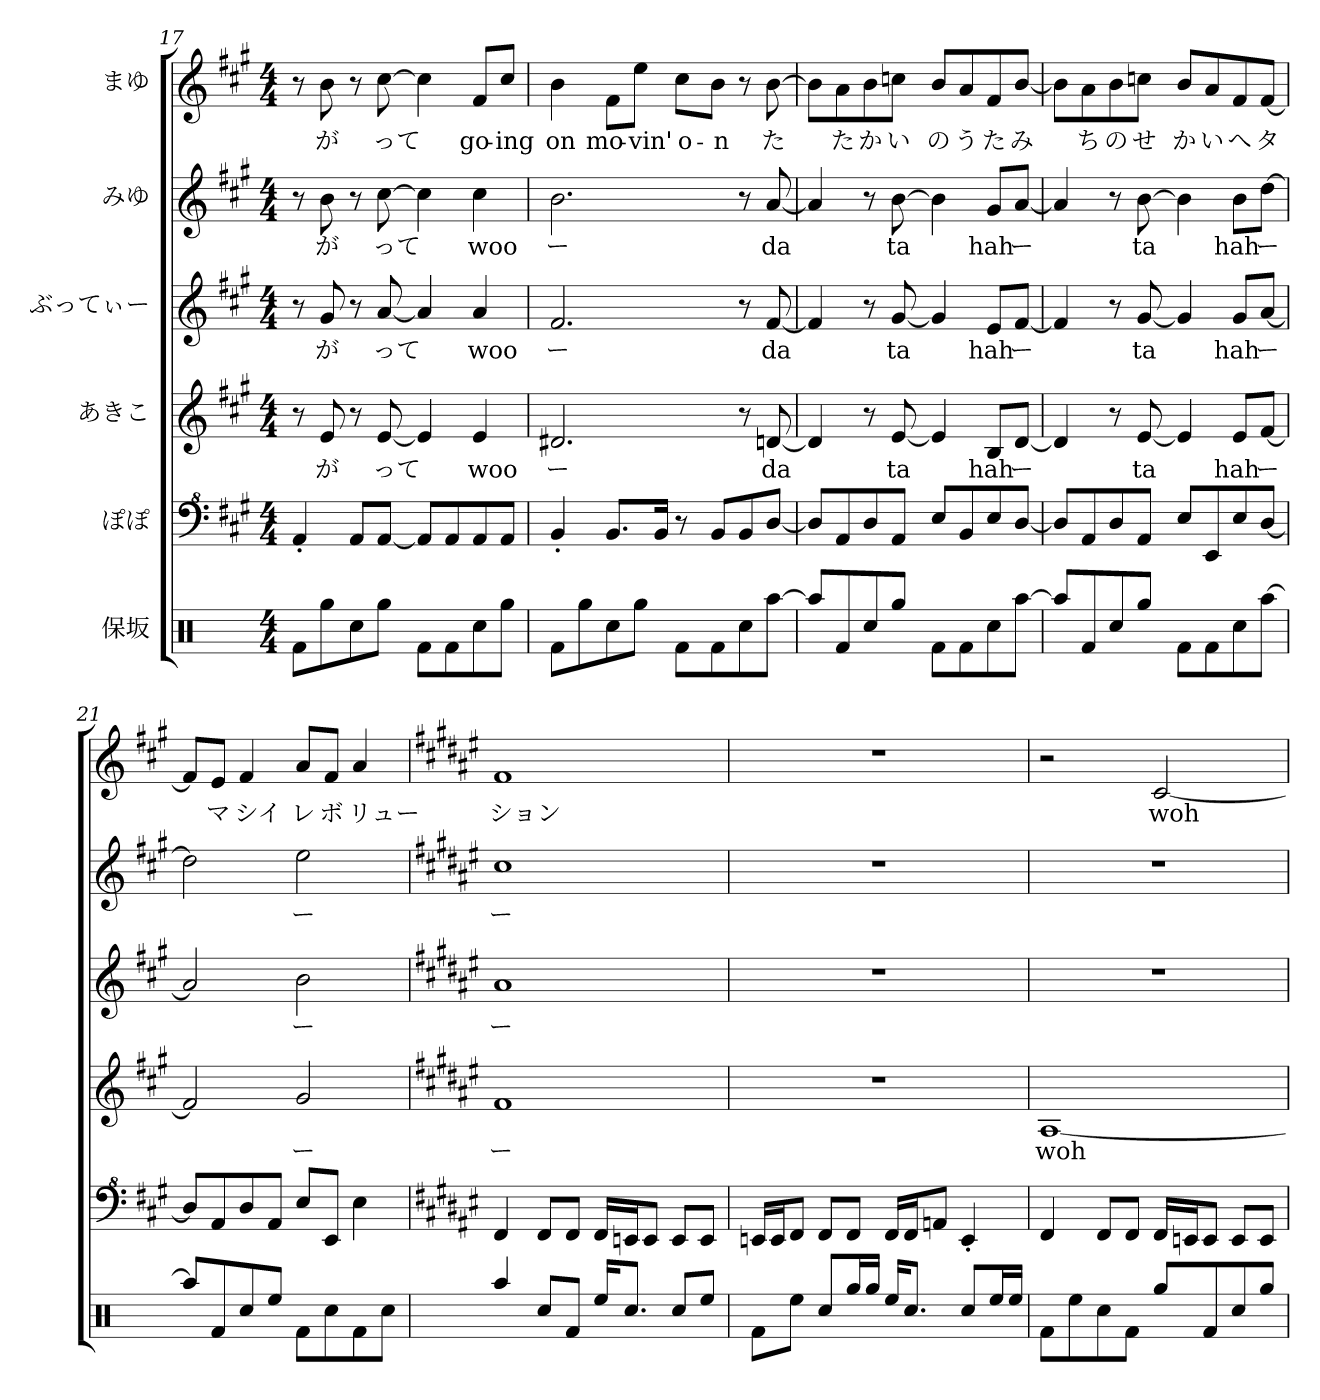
**kern	**kern	**kern	**text	**kern	**text	**kern	**text	**kern	**text
*part6	*part5	*part4	*part4	*part3	*part3	*part2	*part2	*part1	*part1
*staff6	*staff5	*staff4	*staff4	*staff3	*staff3	*staff2	*staff2	*staff1	*staff1
*I"保坂	*I"ぽぽ	*I"あきこ	*	*I"ぶってぃー	*	*I"みゆ	*	*I"まゆ	*
*clefX	*clefF^4	*clefG2	*	*clefG2	*	*clefG2	*	*clefG2	*
*k[]	*k[f#c#g#]	*k[f#c#g#]	*	*k[f#c#g#]	*	*k[f#c#g#]	*	*k[f#c#g#]	*
*M4/4	*M4/4	*M4/4	*	*M4/4	*	*M4/4	*	*M4/4	*
=17	=17	=17	=17	=17	=17	=17	=17	=17	=17
8Rf\L	4A'	8r	.	8r	.	8r	.	8r	.
8Rgg\	.	8e	が	8g#	が	8b	が	8b	が
8Rcc\	8AL	8r	.	8r	.	8r	.	8r	.
8Rgg\J	[8AJ	[8e	って	[8a	って	[8cc#	って	[8cc#	って
8Rf\L	8AL]	4e]	.	4a]	.	4cc#]	.	4cc#]	.
8Rf\	8A	.	.	.	.	.	.	.	.
8Rcc\	8A	4e	woo	4a	woo	4cc#	woo	8f#L	go-
8Rgg\J	8AJ	.	.	.	.	.	.	8cc#J	-ing
=18	=18	=18	=18	=18	=18	=18	=18	=18	=18
8Rf\L	4B'	2.d#X	ー	2.f#	ー	2.b	ー	4b	on
8Rgg\	.	.	.	.	.	.	.	.	.
8Rcc\	8.BL	.	.	.	.	.	.	8f#L	mo-
8Rgg\J	.	.	.	.	.	.	.	8eeJ	-vin'
.	16BJk	.	.	.	.	.	.	.	.
8Rf\L	8r	.	.	.	.	.	.	8cc#L	o-
8Rf\	8BL	.	.	.	.	.	.	8bJ	-n
8Rcc\	8B	8r	.	8r	.	8r	.	8r	.
[8Raa\J	[8dJ	[8dn	da	[8f#	da	[8a	da	[8b	た
=19	=19	=19	=19	=19	=19	=19	=19	=19	=19
8Raa/L]	8dL]	4d]	.	4f#]	.	4a]	.	8bL]	.
8Rf/	8A	.	.	.	.	.	.	8a	た
8Rcc/	8d	8r	.	8r	.	8r	.	8b	か
8Rgg/J	8AJ	[8e	ta	[8g#	ta	[8b	ta	8ccnJ	い
8Rf\L	8eL	4e]	.	4g#]	.	4b]	.	8bL	の
8Rf\	8B	.	.	.	.	.	.	8a	う
8Rcc\	8e	8BL	hah	8eL	hah	8g#L	hah	8f#	た
[8Raa\J	[8dJ	[8dJ	ー	[8f#J	ー	[8aJ	ー	[8bJ	み
=20	=20	=20	=20	=20	=20	=20	=20	=20	=20
8Raa/L]	8dL]	4d]	.	4f#]	.	4a]	.	8bL]	.
8Rf/	8A	.	.	.	.	.	.	8a	ち
8Rcc/	8d	8r	.	8r	.	8r	.	8b	の
8Rgg/J	8AJ	[8e	ta	[8g#	ta	[8b	ta	8ccnJ	せ
8Rf\L	8eL	4e]	.	4g#]	.	4b]	.	8bL	か
8Rf\	8E	.	.	.	.	.	.	8a	い
8Rcc\	8e	8eL	hah	8g#L	hah	8bL	hah	8f#	へ
[8Raa\J	[8dJ	[8f#J	ー	[8aJ	ー	[8ddJ	ー	[8f#J	タ
=21	=21	=21	=21	=21	=21	=21	=21	=21	=21
8Raa/L]	8dL]	2f#]	.	2a]	.	2dd]	.	8f#L]	.
8Rf/	8A	.	.	.	.	.	.	8eJ	マ
8Rcc/	8d	.	.	.	.	.	.	4f#	シイ
8Ree/J	8AJ	.	.	.	.	.	.	.	.
8Rf\L	8eL	2g#	ー	2b	ー	2ee	ー	8aL	レ
8Rcc\	8EJ	.	.	.	.	.	.	8f#J	ボ
8Rf\	4e	.	.	.	.	.	.	4a	リュー
8Rcc\J	.	.	.	.	.	.	.	.	.
=22	=22	=22	=22	=22	=22	=22	=22	=22	=22
*	*k[f#c#g#d#a#e#]	*k[f#c#g#d#a#e#]	*	*k[f#c#g#d#a#e#]	*	*k[f#c#g#d#a#e#]	*	*k[f#c#g#d#a#e#]	*
4Raa/	4F#	1f#	ー	1a#	ー	1cc#	ー	1f#	ション
8Rcc/L	8F#L	.	.	.	.	.	.	.	.
8Rf/J	8F#J	.	.	.	.	.	.	.	.
16Ree/KL	16F#LL	.	.	.	.	.	.	.	.
8.Rcc/J	16EnJ	.	.	.	.	.	.	.	.
.	8EJ	.	.	.	.	.	.	.	.
8Rcc/L	8EL	.	.	.	.	.	.	.	.
8Ree/J	8EJ	.	.	.	.	.	.	.	.
=23	=23	=23	=23	=23	=23	=23	=23	=23	=23
8Rf\L	16EnLL	1r	.	1r	.	1r	.	1r	.
.	16EJ	.	.	.	.	.	.	.	.
8Ree\J	8F#J	.	.	.	.	.	.	.	.
8Rcc/L	8F#L	.	.	.	.	.	.	.	.
16Rgg/L	8F#J	.	.	.	.	.	.	.	.
16Rgg/JJ	.	.	.	.	.	.	.	.	.
16Ree/KL	16F#LL	.	.	.	.	.	.	.	.
8.Rcc/J	16F#J	.	.	.	.	.	.	.	.
.	8AnJ	.	.	.	.	.	.	.	.
8Rcc/L	4E'	.	.	.	.	.	.	.	.
16Ree/L	.	.	.	.	.	.	.	.	.
16Ree/JJ	.	.	.	.	.	.	.	.	.
=24	=24	=24	=24	=24	=24	=24	=24	=24	=24
8Rf\L	4F#	[1A#	woh	1r	.	1r	.	2r	.
8Ree\	.	.	.	.	.	.	.	.	.
8Rcc\	8F#L	.	.	.	.	.	.	.	.
8Rf\J	8F#J	.	.	.	.	.	.	.	.
8Rgg/L	16F#LL	.	.	.	.	.	.	[2c#	woh
.	16EnJ	.	.	.	.	.	.	.	.
8Rf/	8EJ	.	.	.	.	.	.	.	.
8Rcc/	8EL	.	.	.	.	.	.	.	.
8Rgg/J	8EJ	.	.	.	.	.	.	.	.
=	=	=	=	=	=	=	=	=	=
*-	*-	*-	*-	*-	*-	*-	*-	*-	*-
